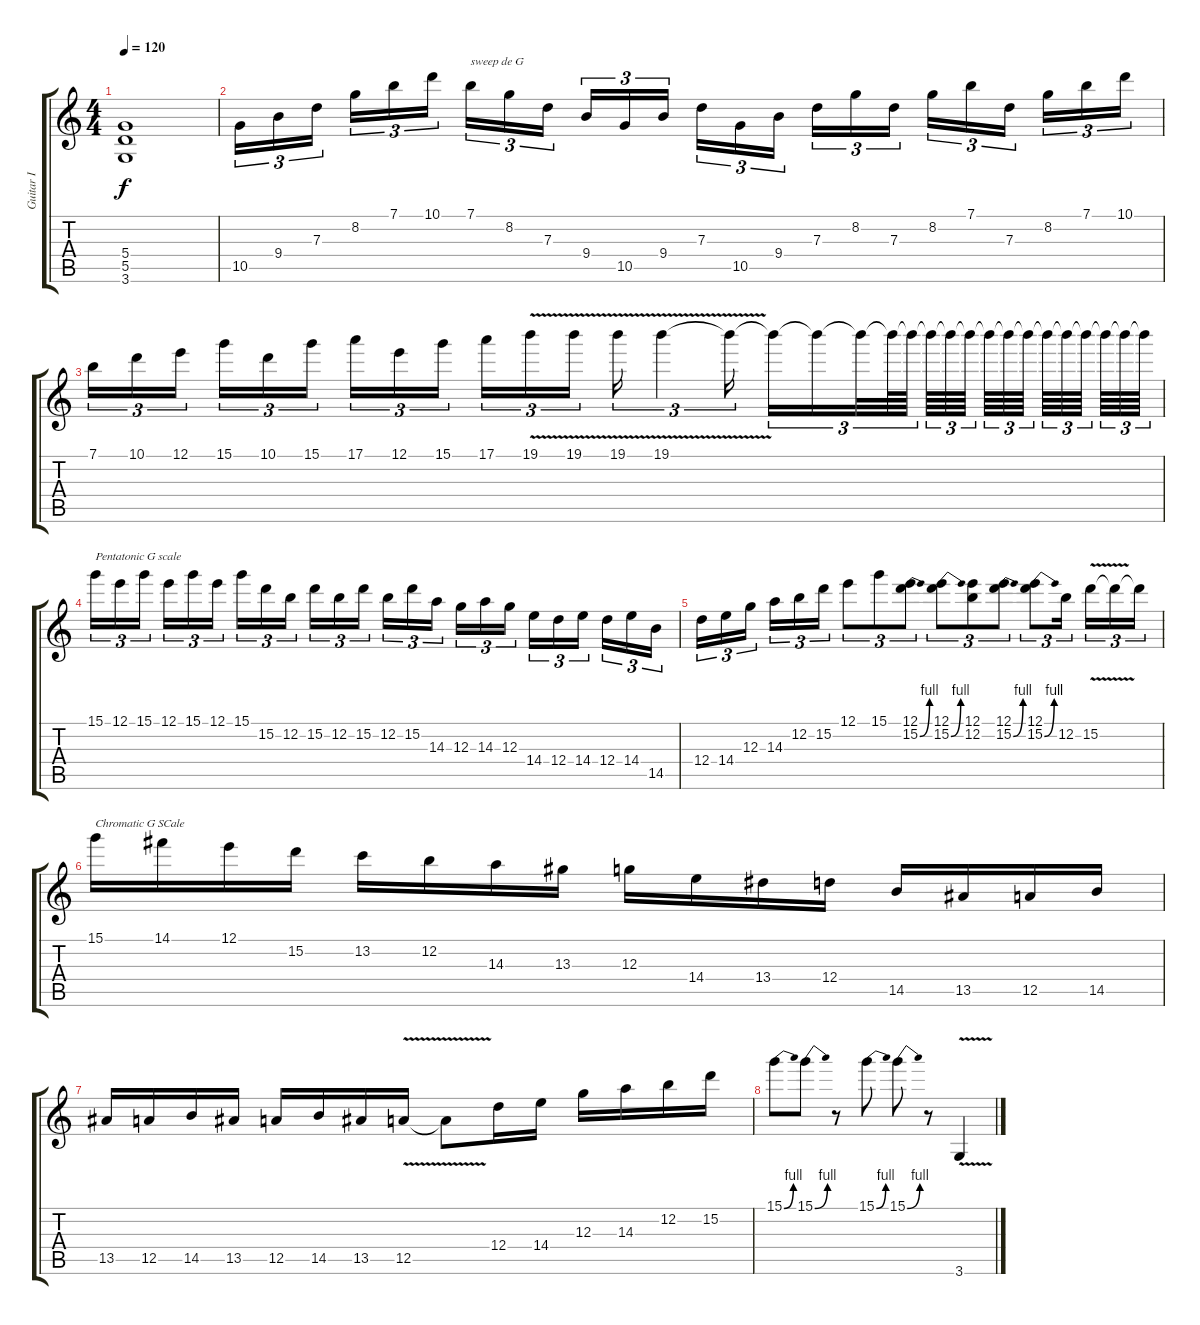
\track ("Guitar I" "Guitar I") {instrument overdrivenguitar}
\staff {score tabs}
\tuning (E4 B3 G3 D3 A2 E2) {hide}
\ts (4 4)
\tempo 120
\clef g2
\ks c
(5.4 5.5 3.6).1{dy f} |
10.5.16{tu (3 2)} 9.4.16{tu (3 2)} 7.3.16{tu (3 2) beam splitsecondary} 8.2.16{tu (3 2)} 7.1.16{tu (3 2)} 10.1.16{tu (3 2)} 7.1.16{tu (3 2) txt "sweep de G"} 8.2.16{tu (3 2)} 7.3.16{tu (3 2) beam splitsecondary} 9.4.16{tu (3 2)} 10.5.16{tu (3 2)} 9.4.16{tu (3 2)} 7.3.16{tu (3 2)} 10.5.16{tu (3 2)} 9.4.16{tu (3 2) beam splitsecondary} 7.3.16{tu (3 2)} 8.2.16{tu (3 2)} 7.3.16{tu (3 2)} 8.2.16{tu (3 2)} 7.1.16{tu (3 2)} 7.3.16{tu (3 2) beam splitsecondary} 8.2.16{tu (3 2)} 7.1.16{tu (3 2)} 10.1.16{tu (3 2)} |
7.1.16{tu (3 2)} 10.1.16{tu (3 2)} 12.1.16{tu (3 2) beam splitsecondary} 15.1.16{tu (3 2)} 10.1.16{tu (3 2)} 15.1.16{tu (3 2)} 17.1.16{tu (3 2)} 12.1.16{tu (3 2)} 15.1.16{tu (3 2) beam splitsecondary} 17.1.16{tu (3 2)} 19.1{v}.16{tu (3 2)} 19.1{v}.16{tu (3 2)} 19.1{v}.16{tu (3 2)} 19.1{v}.4{tu (3 2)} 19.1{t}.16{tu (3 2)} 19.1{t}.16{tu (3 2)} 19.1{t}.16{tu (3 2)} 19.1{t}.32{tu (3 2)} 19.1{t}.64{tu (3 2)} 19.1{t}.64{tu (3 2) beam splitsecondary} 19.1{t}.64{tu (3 2)} 19.1{t}.64{tu (3 2)} 19.1{t}.64{tu (3 2) beam splitsecondary} 19.1{t}.64{tu (3 2)} 19.1{t}.64{tu (3 2)} 19.1{t}.64{tu (3 2) beam splitsecondary} 19.1{t}.64{tu (3 2)} 19.1{t}.64{tu (3 2)} 19.1{t}.64{tu (3 2) beam splitsecondary} 19.1{t}.64{tu (3 2)} 19.1{t}.64{tu (3 2)} 19.1{t}.64{tu (3 2)} |
15.1.16{tu (3 2) txt "Pentatonic G scale"} 12.1.16{tu (3 2)} 15.1.16{tu (3 2) beam splitsecondary} 12.1.16{tu (3 2)} 15.1.16{tu (3 2)} 12.1.16{tu (3 2)} 15.1.16{tu (3 2)} 15.2.16{tu (3 2)} 12.2.16{tu (3 2) beam splitsecondary} 15.2.16{tu (3 2)} 12.2.16{tu (3 2)} 15.2.16{tu (3 2)} 12.2.16{tu (3 2)} 15.2.16{tu (3 2)} 14.3.16{tu (3 2) beam splitsecondary} 12.3.16{tu (3 2)} 14.3.16{tu (3 2)} 12.3.16{tu (3 2)} 14.4.16{tu (3 2)} 12.4.16{tu (3 2)} 14.4.16{tu (3 2) beam splitsecondary} 12.4.16{tu (3 2)} 14.4.16{tu (3 2)} 14.5.16{tu (3 2)} |
12.4.16{tu (3 2)} 14.4.16{tu (3 2)} 12.3.16{tu (3 2) beam splitsecondary} 14.3.16{tu (3 2)} 12.2.16{tu (3 2)} 15.2.16{tu (3 2)} 12.1.8{tu (3 2)} 15.1.8{tu (3 2)} (12.1 15.2{be (bend 0 0 60 4)}).8{tu (3 2)} (12.1 15.2{be (bend 0 0 60 4)}).8{tu (3 2)} (12.1 12.2).8{tu (3 2)} (12.1 15.2{be (bend 0 0 60 4)}).8{tu (3 2)} (12.1 15.2{be (bend 0 0 60 4)}).8{tu (3 2)} 12.2.16{tu (3 2) beam splitsecondary} 15.2{v}.16{tu (3 2)} 15.2{t}.16{tu (3 2)} 15.2{t}.16{tu (3 2)} |
15.1.16{txt "Chromatic G SCale"} 14.1.16 12.1.16 15.2.16 13.2.16 12.2.16 14.3.16 13.3.16 12.3.16 14.4.16 13.4.16 12.4.16 14.5.16 13.5.16 12.5.16 14.5.16 |
13.5.16 12.5.16 14.5.16 13.5.16 12.5.16 14.5.16 13.5.16 12.5{v}.16 12.5{t}.8 12.4.16 14.4.16 12.3.16 14.3.16 12.2.16 15.2.16 |
15.1{be (bend 0 0 60 4)}.8 15.1{be (bend 0 0 60 4)}.8 r.8 15.1{be (bend 0 0 60 4)}.8 15.1{be (bend 0 0 60 4)}.8 r.8 3.6{v}.4
